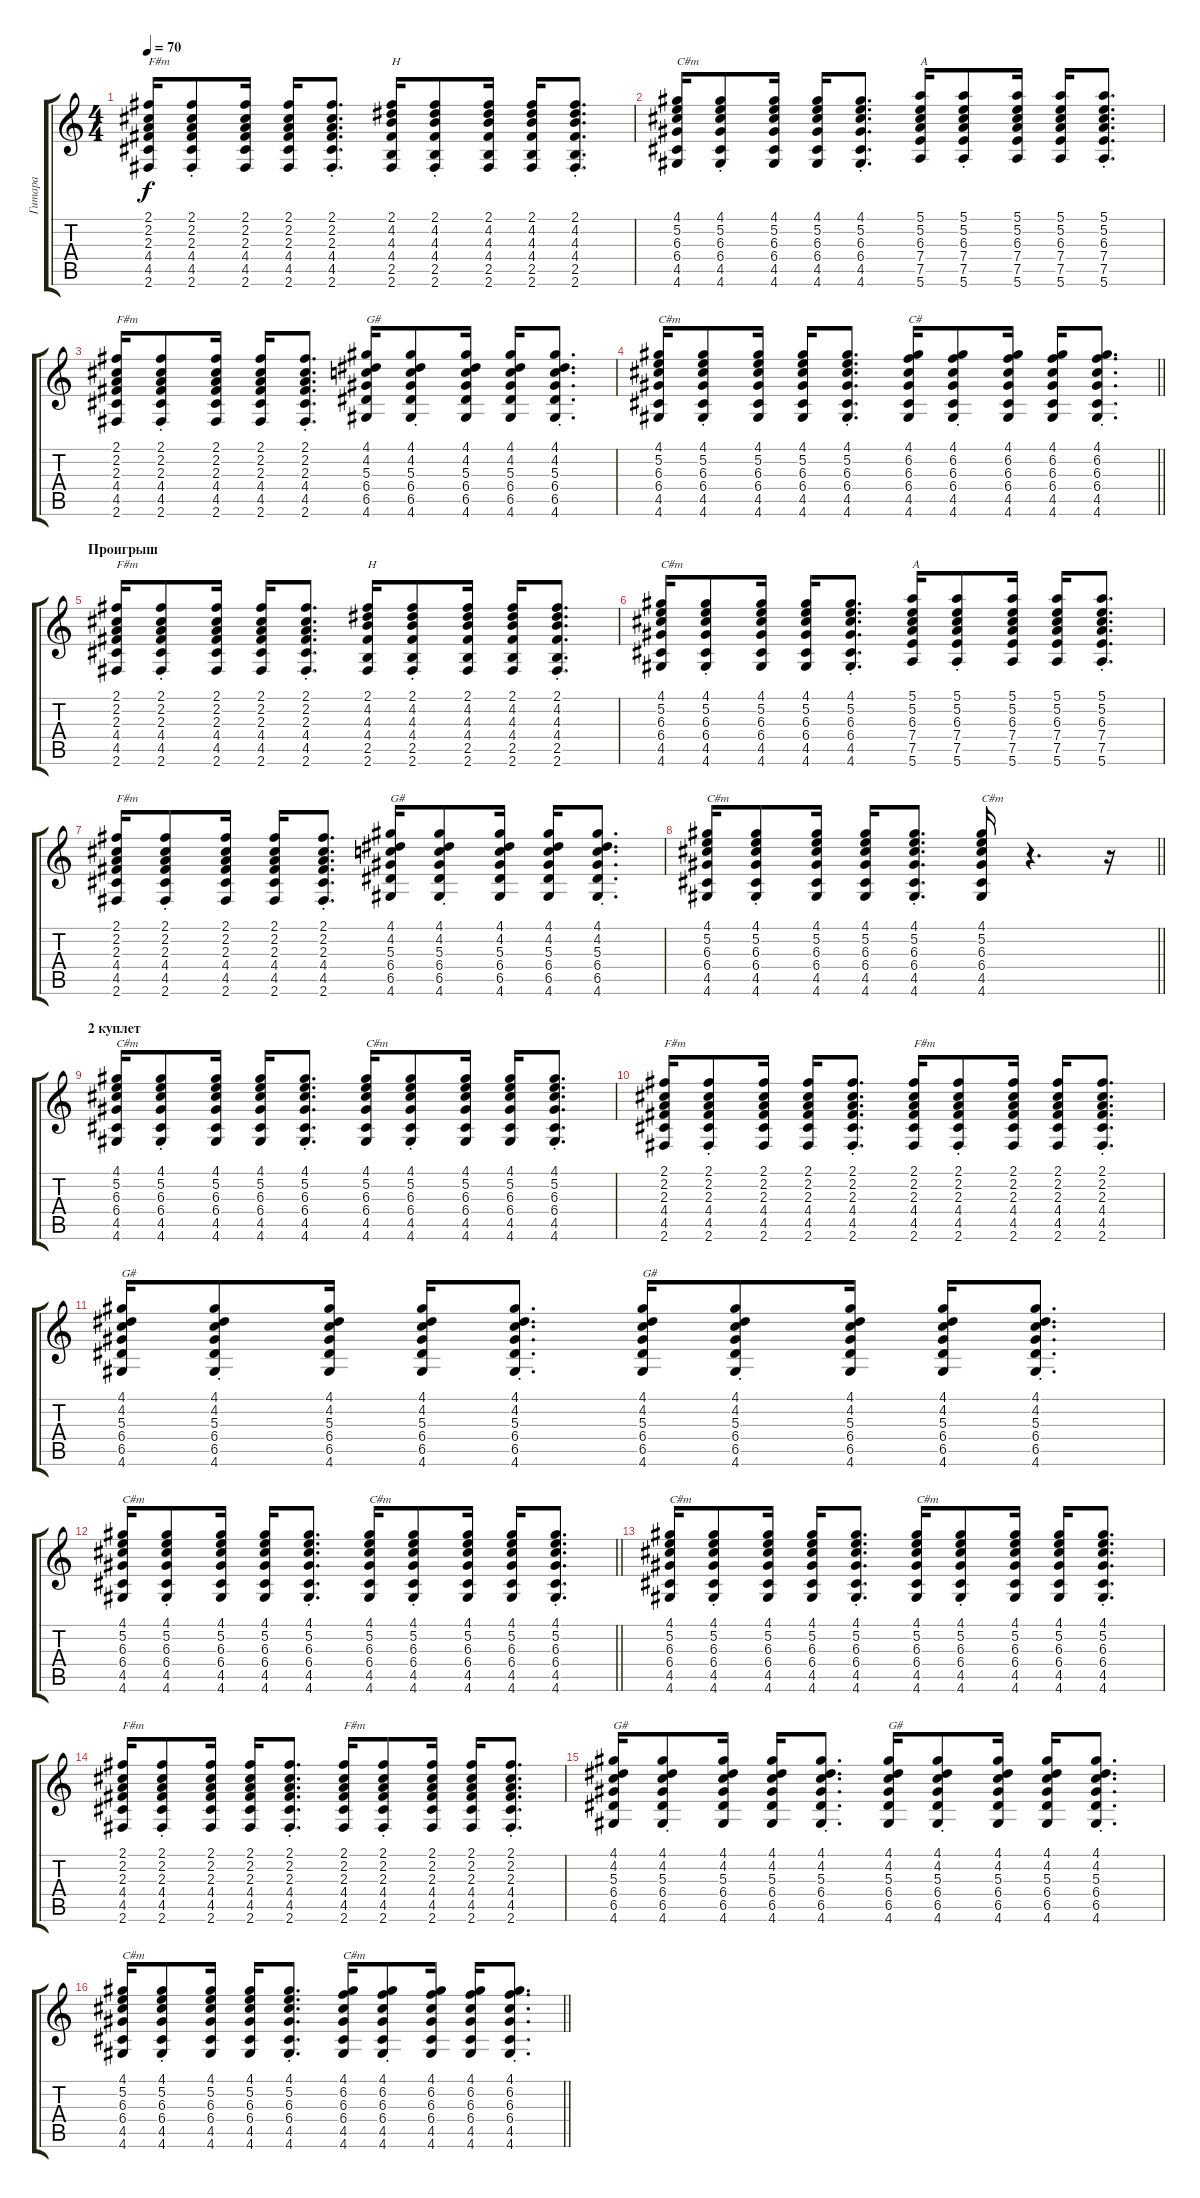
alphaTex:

\track ("Гитара" "Гитара") {instrument acousticguitarsteel}
\staff {score tabs}
\tuning (E4 B3 G3 D3 A2 E2) {hide}
\ts (4 4)
\tempo 70
\clef g2
\ks c
(2.1 2.2 2.3 4.4 4.5 2.6).16{txt "F#m" dy f} (2.1{st} 2.2{st} 2.3 4.4{st} 4.5{st} 2.6).8 (2.1 2.2 2.3 4.4 4.5 2.6).16 (2.1 2.2 2.3 4.4 4.5 2.6).16 (2.1{st} 2.2{st} 2.3{st} 4.4{st} 4.5{st} 2.6{st}).8{d} (2.1 4.2 4.3 4.4 2.5 2.6).16{txt "H"} (2.1{st} 4.2{st} 4.3{st} 4.4{st} 2.5{st} 2.6{st}).8 (2.1 4.2 4.3 4.4 2.5 2.6).16 (2.1 4.2 4.3 4.4 2.5 2.6).16 (2.1{st} 4.2{st} 4.3{st} 4.4{st} 2.5{st} 2.6{st}).8{d} |
(4.1 5.2 6.3 6.4 4.5 4.6).16{txt "C#m"} (4.1{st} 5.2{st} 6.3 6.4{st} 4.5{st} 4.6).8 (4.1 5.2 6.3 6.4 4.5 4.6).16 (4.1 5.2 6.3 6.4 4.5 4.6).16 (4.1{st} 5.2{st} 6.3{st} 6.4{st} 4.5{st} 4.6{st}).8{d} (5.1 5.2 6.3 7.4 7.5 5.6).16{txt "A"} (5.1{st} 5.2{st} 6.3{st} 7.4{st} 7.5{st} 5.6{st}).8 (5.1 5.2 6.3 7.4 7.5 5.6).16 (5.1 5.2 6.3 7.4 7.5 5.6).16 (5.1{st} 5.2{st} 6.3{st} 7.4{st} 7.5{st} 5.6{st}).8{d} |
(2.1 2.2 2.3 4.4 4.5 2.6).16{txt "F#m"} (2.1{st} 2.2{st} 2.3 4.4{st} 4.5{st} 2.6).8 (2.1 2.2 2.3 4.4 4.5 2.6).16 (2.1 2.2 2.3 4.4 4.5 2.6).16 (2.1{st} 2.2{st} 2.3{st} 4.4{st} 4.5{st} 2.6{st}).8{d} (4.1 4.2 5.3 6.4 6.5 4.6).16{txt "G#"} (4.1{st} 4.2{st} 5.3{st} 6.4{st} 6.5{st} 4.6{st}).8 (4.1 4.2 5.3 6.4 6.5 4.6).16 (4.1 4.2 5.3 6.4 6.5 4.6).16 (4.1{st} 4.2{st} 5.3{st} 6.4{st} 6.5{st} 4.6{st}).8{d} |
\barLineRight lightlight
(4.1 5.2 6.3 6.4 4.5 4.6).16{txt "C#m"} (4.1{st} 5.2{st} 6.3 6.4{st} 4.5{st} 4.6).8 (4.1 5.2 6.3 6.4 4.5 4.6).16 (4.1 5.2 6.3 6.4 4.5 4.6).16 (4.1{st} 5.2{st} 6.3{st} 6.4{st} 4.5{st} 4.6{st}).8{d} (4.1 6.2 6.3 6.4 4.5 4.6).16{txt "C#"} (4.1{st} 6.2{st} 6.3{st} 6.4{st} 4.5{st} 4.6{st}).8 (4.1 6.2 6.3 6.4 4.5 4.6).16 (4.1 6.2 6.3 6.4 4.5 4.6).16 (4.1{st} 6.2{st} 6.3{st} 6.4{st} 4.5{st} 4.6{st}).8{d} |
\section ("" "Проигрыш")
(2.1 2.2 2.3 4.4 4.5 2.6).16{txt "F#m"} (2.1{st} 2.2{st} 2.3 4.4{st} 4.5{st} 2.6).8 (2.1 2.2 2.3 4.4 4.5 2.6).16 (2.1 2.2 2.3 4.4 4.5 2.6).16 (2.1{st} 2.2{st} 2.3{st} 4.4{st} 4.5{st} 2.6{st}).8{d} (2.1 4.2 4.3 4.4 2.5 2.6).16{txt "H"} (2.1{st} 4.2{st} 4.3{st} 4.4{st} 2.5{st} 2.6{st}).8 (2.1 4.2 4.3 4.4 2.5 2.6).16 (2.1 4.2 4.3 4.4 2.5 2.6).16 (2.1{st} 4.2{st} 4.3{st} 4.4{st} 2.5{st} 2.6{st}).8{d} |
(4.1 5.2 6.3 6.4 4.5 4.6).16{txt "C#m"} (4.1{st} 5.2{st} 6.3 6.4{st} 4.5{st} 4.6).8 (4.1 5.2 6.3 6.4 4.5 4.6).16 (4.1 5.2 6.3 6.4 4.5 4.6).16 (4.1{st} 5.2{st} 6.3{st} 6.4{st} 4.5{st} 4.6{st}).8{d} (5.1 5.2 6.3 7.4 7.5 5.6).16{txt "A"} (5.1{st} 5.2{st} 6.3{st} 7.4{st} 7.5{st} 5.6{st}).8 (5.1 5.2 6.3 7.4 7.5 5.6).16 (5.1 5.2 6.3 7.4 7.5 5.6).16 (5.1{st} 5.2{st} 6.3{st} 7.4{st} 7.5{st} 5.6{st}).8{d} |
(2.1 2.2 2.3 4.4 4.5 2.6).16{txt "F#m"} (2.1{st} 2.2{st} 2.3 4.4{st} 4.5{st} 2.6).8 (2.1 2.2 2.3 4.4 4.5 2.6).16 (2.1 2.2 2.3 4.4 4.5 2.6).16 (2.1{st} 2.2{st} 2.3{st} 4.4{st} 4.5{st} 2.6{st}).8{d} (4.1 4.2 5.3 6.4 6.5 4.6).16{txt "G#"} (4.1{st} 4.2{st} 5.3{st} 6.4{st} 6.5{st} 4.6{st}).8 (4.1 4.2 5.3 6.4 6.5 4.6).16 (4.1 4.2 5.3 6.4 6.5 4.6).16 (4.1{st} 4.2{st} 5.3{st} 6.4{st} 6.5{st} 4.6{st}).8{d} |
\barLineRight lightlight
(4.1 5.2 6.3 6.4 4.5 4.6).16{txt "C#m"} (4.1{st} 5.2{st} 6.3 6.4{st} 4.5{st} 4.6).8 (4.1 5.2 6.3 6.4 4.5 4.6).16 (4.1 5.2 6.3 6.4 4.5 4.6).16 (4.1{st} 5.2{st} 6.3{st} 6.4{st} 4.5{st} 4.6{st}).8{d} (4.1 5.2 6.3 6.4 4.5 4.6).16{txt "C#m"} r.4{d} r.16 |
\section ("" "2 куплет")
(4.1 5.2 6.3 6.4 4.5 4.6).16{txt "C#m"} (4.1{st} 5.2{st} 6.3 6.4{st} 4.5{st} 4.6).8 (4.1 5.2 6.3 6.4 4.5 4.6).16 (4.1 5.2 6.3 6.4 4.5 4.6).16 (4.1{st} 5.2{st} 6.3{st} 6.4{st} 4.5{st} 4.6{st}).8{d} (4.1 5.2 6.3 6.4 4.5 4.6).16{txt "C#m"} (4.1{st} 5.2{st} 6.3 6.4{st} 4.5{st} 4.6).8 (4.1 5.2 6.3 6.4 4.5 4.6).16 (4.1 5.2 6.3 6.4 4.5 4.6).16 (4.1{st} 5.2{st} 6.3{st} 6.4{st} 4.5{st} 4.6{st}).8{d} |
(2.1 2.2 2.3 4.4 4.5 2.6).16{txt "F#m"} (2.1{st} 2.2{st} 2.3 4.4{st} 4.5{st} 2.6).8 (2.1 2.2 2.3 4.4 4.5 2.6).16 (2.1 2.2 2.3 4.4 4.5 2.6).16 (2.1{st} 2.2{st} 2.3{st} 4.4{st} 4.5{st} 2.6{st}).8{d} (2.1 2.2 2.3 4.4 4.5 2.6).16{txt "F#m"} (2.1{st} 2.2{st} 2.3 4.4{st} 4.5{st} 2.6).8 (2.1 2.2 2.3 4.4 4.5 2.6).16 (2.1 2.2 2.3 4.4 4.5 2.6).16 (2.1{st} 2.2{st} 2.3{st} 4.4{st} 4.5{st} 2.6{st}).8{d} |
(4.1 4.2 5.3 6.4 6.5 4.6).16{txt "G#"} (4.1{st} 4.2{st} 5.3{st} 6.4{st} 6.5{st} 4.6{st}).8 (4.1 4.2 5.3 6.4 6.5 4.6).16 (4.1 4.2 5.3 6.4 6.5 4.6).16 (4.1{st} 4.2{st} 5.3{st} 6.4{st} 6.5{st} 4.6{st}).8{d} (4.1 4.2 5.3 6.4 6.5 4.6).16{txt "G#"} (4.1{st} 4.2{st} 5.3{st} 6.4{st} 6.5{st} 4.6{st}).8 (4.1 4.2 5.3 6.4 6.5 4.6).16 (4.1 4.2 5.3 6.4 6.5 4.6).16 (4.1{st} 4.2{st} 5.3{st} 6.4{st} 6.5{st} 4.6{st}).8{d} |
\barLineRight lightlight
(4.1 5.2 6.3 6.4 4.5 4.6).16{txt "C#m"} (4.1{st} 5.2{st} 6.3 6.4{st} 4.5{st} 4.6).8 (4.1 5.2 6.3 6.4 4.5 4.6).16 (4.1 5.2 6.3 6.4 4.5 4.6).16 (4.1{st} 5.2{st} 6.3{st} 6.4{st} 4.5{st} 4.6{st}).8{d} (4.1 5.2 6.3 6.4 4.5 4.6).16{txt "C#m"} (4.1{st} 5.2{st} 6.3 6.4{st} 4.5{st} 4.6).8 (4.1 5.2 6.3 6.4 4.5 4.6).16 (4.1 5.2 6.3 6.4 4.5 4.6).16 (4.1{st} 5.2{st} 6.3{st} 6.4{st} 4.5{st} 4.6{st}).8{d} |
(4.1 5.2 6.3 6.4 4.5 4.6).16{txt "C#m"} (4.1{st} 5.2{st} 6.3 6.4{st} 4.5{st} 4.6).8 (4.1 5.2 6.3 6.4 4.5 4.6).16 (4.1 5.2 6.3 6.4 4.5 4.6).16 (4.1{st} 5.2{st} 6.3{st} 6.4{st} 4.5{st} 4.6{st}).8{d} (4.1 5.2 6.3 6.4 4.5 4.6).16{txt "C#m"} (4.1{st} 5.2{st} 6.3 6.4{st} 4.5{st} 4.6).8 (4.1 5.2 6.3 6.4 4.5 4.6).16 (4.1 5.2 6.3 6.4 4.5 4.6).16 (4.1{st} 5.2{st} 6.3{st} 6.4{st} 4.5{st} 4.6{st}).8{d} |
(2.1 2.2 2.3 4.4 4.5 2.6).16{txt "F#m"} (2.1{st} 2.2{st} 2.3 4.4{st} 4.5{st} 2.6).8 (2.1 2.2 2.3 4.4 4.5 2.6).16 (2.1 2.2 2.3 4.4 4.5 2.6).16 (2.1{st} 2.2{st} 2.3{st} 4.4{st} 4.5{st} 2.6{st}).8{d} (2.1 2.2 2.3 4.4 4.5 2.6).16{txt "F#m"} (2.1{st} 2.2{st} 2.3 4.4{st} 4.5{st} 2.6).8 (2.1 2.2 2.3 4.4 4.5 2.6).16 (2.1 2.2 2.3 4.4 4.5 2.6).16 (2.1{st} 2.2{st} 2.3{st} 4.4{st} 4.5{st} 2.6{st}).8{d} |
(4.1 4.2 5.3 6.4 6.5 4.6).16{txt "G#"} (4.1{st} 4.2{st} 5.3{st} 6.4{st} 6.5{st} 4.6{st}).8 (4.1 4.2 5.3 6.4 6.5 4.6).16 (4.1 4.2 5.3 6.4 6.5 4.6).16 (4.1{st} 4.2{st} 5.3{st} 6.4{st} 6.5{st} 4.6{st}).8{d} (4.1 4.2 5.3 6.4 6.5 4.6).16{txt "G#"} (4.1{st} 4.2{st} 5.3{st} 6.4{st} 6.5{st} 4.6{st}).8 (4.1 4.2 5.3 6.4 6.5 4.6).16 (4.1 4.2 5.3 6.4 6.5 4.6).16 (4.1{st} 4.2{st} 5.3{st} 6.4{st} 6.5{st} 4.6{st}).8{d} |
\barLineRight lightlight
(4.1 5.2 6.3 6.4 4.5 4.6).16{txt "C#m"} (4.1{st} 5.2{st} 6.3 6.4{st} 4.5{st} 4.6).8 (4.1 5.2 6.3 6.4 4.5 4.6).16 (4.1 5.2 6.3 6.4 4.5 4.6).16 (4.1{st} 5.2{st} 6.3{st} 6.4{st} 4.5{st} 4.6{st}).8{d} (4.1 6.2 6.3 6.4 4.5 4.6).16{txt "C#m"} (4.1{st} 6.2{st} 6.3 6.4{st} 4.5{st} 4.6).8 (4.1 6.2 6.3 6.4 4.5 4.6).16 (4.1 6.2 6.3 6.4 4.5 4.6).16 (4.1{st} 6.2{st} 6.3{st} 6.4{st} 4.5{st} 4.6{st}).8{d}
